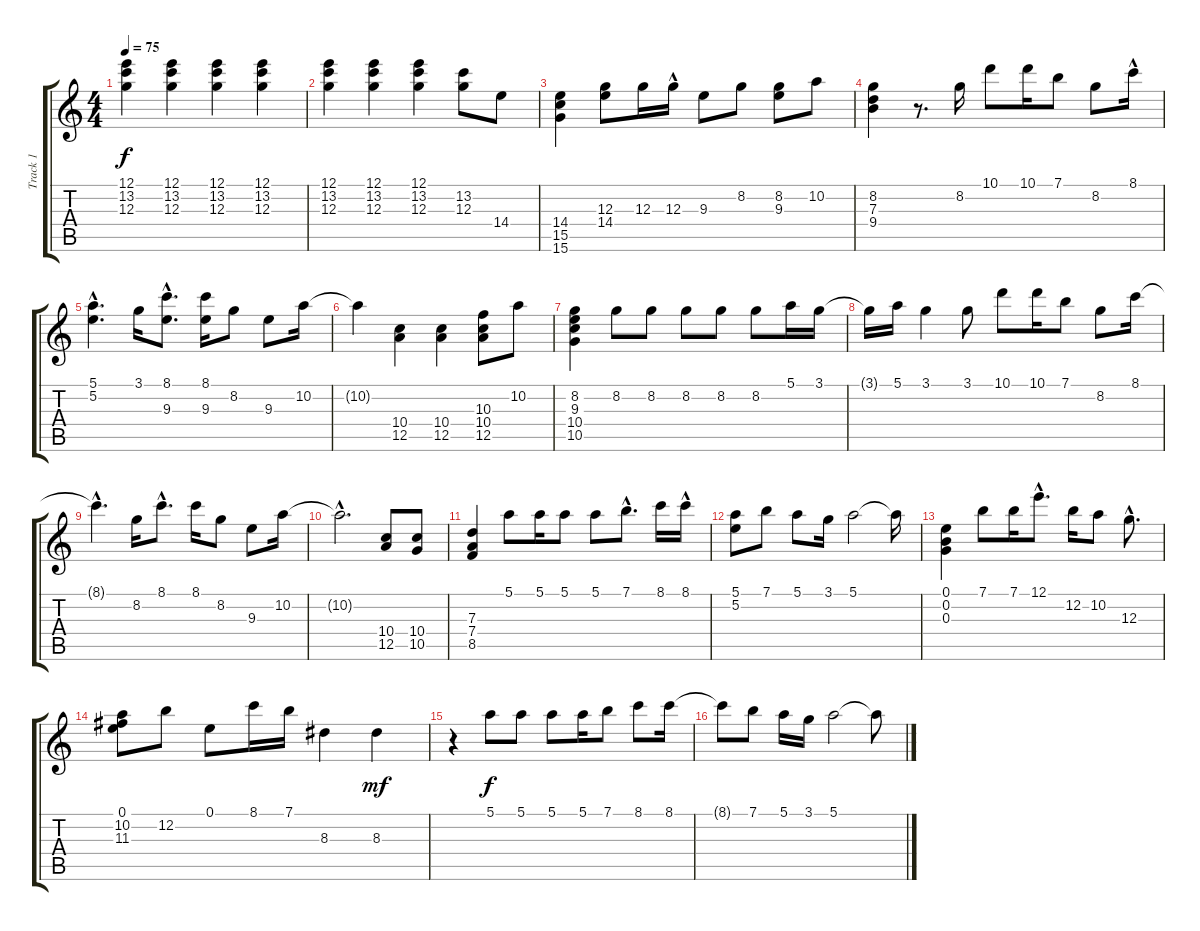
\track ("Track 1" "Track 1") {instrument acousticguitarnylon}
\staff {score tabs}
\tuning (E4 B3 G3 D3 A2 E2) {hide}
\ts (4 4)
\tempo 75
\clef g2
\ks c
(12.1 13.2 12.3).4{dy f instrument acousticguitarnylon} (12.1 13.2 12.3).4 (12.1 13.2 12.3).4 (12.1 13.2 12.3).4 |
(12.1 13.2 12.3).4 (12.1 13.2 12.3).4 (12.1 13.2 12.3).4 (13.2 12.3).8 14.4.8 |
(14.4 15.5 15.6).4 (12.3 14.4).8 12.3.16 12.3{hac}.16 9.3.8 8.2.8 (8.2 9.3).8 10.2.8 |
(8.2 7.3 9.4).4 r.8{d} 8.2.16 10.1.8 10.1.16 7.1.8 8.2.8 8.1{hac}.16 |
(5.1{hac} 5.2{hac}).4{d} 3.1.16 (8.1{hac} 9.3{hac}).8{d} (8.1 9.3).16 8.2.8 9.3.8 10.2.16 |
10.2{t}.4 (10.4 12.5).4 (10.4 12.5).4 (10.3 10.4 12.5).8 10.2.8 |
(8.2 9.3 10.4 10.5).4 8.2.8 8.2.8 8.2.8 8.2.8 8.2.8 5.1.16 3.1.16 |
3.1{t}.16 5.1.16 3.1.4 3.1.8 10.1.8 10.1.16 7.1.8 8.2.8 8.1.16 |
8.1{hac t}.4{d} 8.2.16 8.1{hac}.8{d} 8.1.16 8.2.8 9.3.8 10.2.16 |
10.2{hac t}.2{d} (10.4 12.5).8 (10.4 10.5).8 |
(7.3 7.4 8.5).4 5.1.8 5.1.16 5.1.8 5.1.8 7.1{hac}.8{d} 8.1.16 8.1{hac}.16 |
(5.1 5.2).8 7.1.8 5.1.8 3.1.16 5.1.2 5.1{t}.16 |
(0.1 0.2 0.3).4 7.1.8 7.1.16 12.1{hac}.8{d} 12.2.16 10.2.8 12.3{hac}.8{d} |
(0.1 10.2 11.3).8 12.2.8 0.1.8 8.1.16 7.1.16 8.3.4 8.3.4{dy mf} |
r.4 5.1.8{dy f} 5.1.8 5.1.8 5.1.16 7.1.8 8.1.8 8.1.16 |
8.1{t}.8 7.1.8 5.1.16 3.1.16 5.1.2 5.1{t}.8
